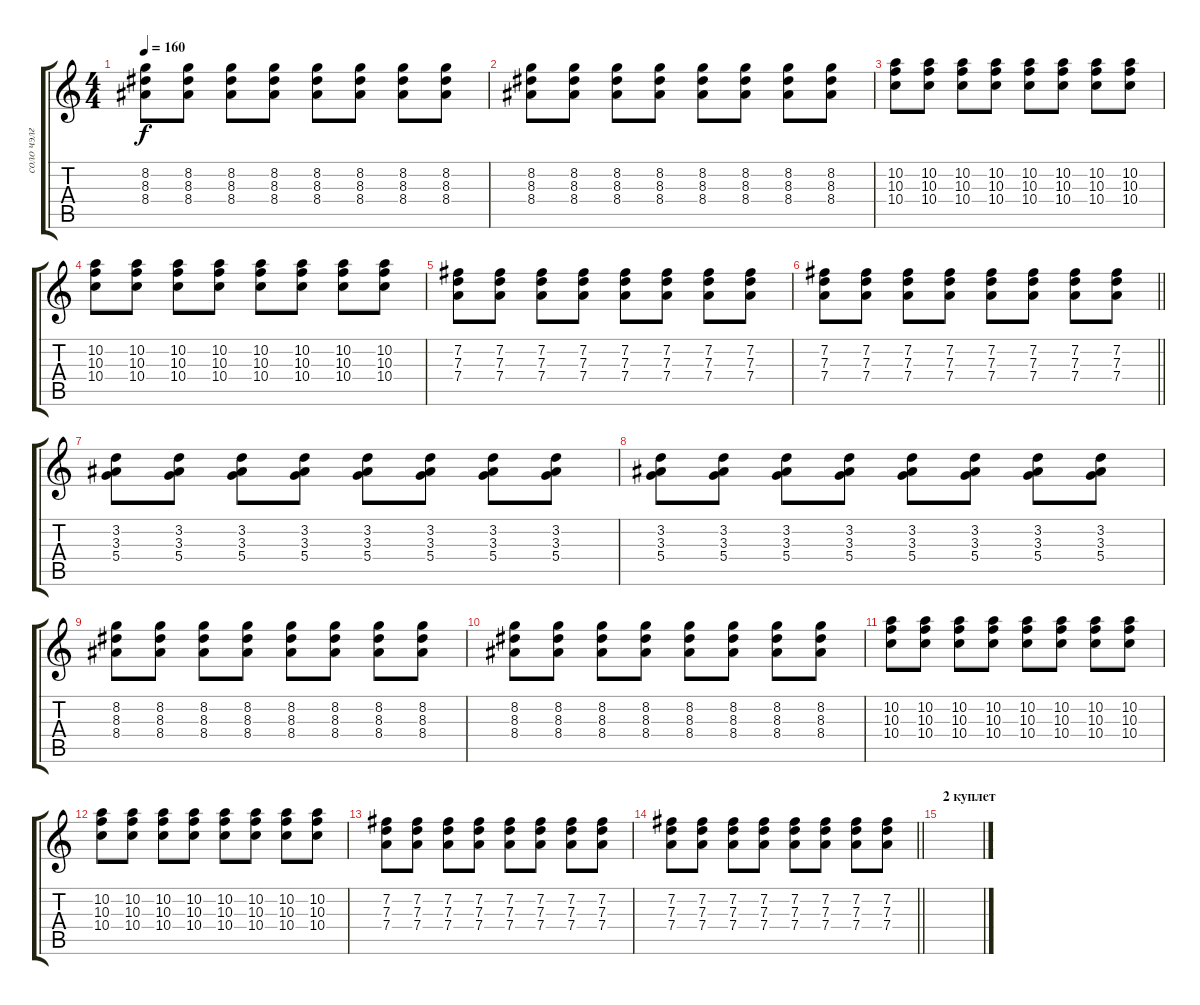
\track ("соло чэлг" "соло чэлг") {instrument electricguitarclean}
\staff {score tabs}
\tuning (E4 B3 G3 D3 A2 E2) {hide}
\ts (4 4)
\tempo 160
\clef g2
\ks c
(8.2 8.3 8.4).8{dy f} (8.2 8.3 8.4).8 (8.2 8.3 8.4).8 (8.2 8.3 8.4).8 (8.2 8.3 8.4).8 (8.2 8.3 8.4).8 (8.2 8.3 8.4).8 (8.2 8.3 8.4).8 |
(8.2 8.3 8.4).8 (8.2 8.3 8.4).8 (8.2 8.3 8.4).8 (8.2 8.3 8.4).8 (8.2 8.3 8.4).8 (8.2 8.3 8.4).8 (8.2 8.3 8.4).8 (8.2 8.3 8.4).8 |
(10.2 10.3 10.4).8 (10.2 10.3 10.4).8 (10.2 10.3 10.4).8 (10.2 10.3 10.4).8 (10.2 10.3 10.4).8 (10.2 10.3 10.4).8 (10.2 10.3 10.4).8 (10.2 10.3 10.4).8 |
(10.2 10.3 10.4).8 (10.2 10.3 10.4).8 (10.2 10.3 10.4).8 (10.2 10.3 10.4).8 (10.2 10.3 10.4).8 (10.2 10.3 10.4).8 (10.2 10.3 10.4).8 (10.2 10.3 10.4).8 |
(7.2 7.3 7.4).8 (7.2 7.3 7.4).8 (7.2 7.3 7.4).8 (7.2 7.3 7.4).8 (7.2 7.3 7.4).8 (7.2 7.3 7.4).8 (7.2 7.3 7.4).8 (7.2 7.3 7.4).8 |
\barLineRight lightlight
(7.2 7.3 7.4).8 (7.2 7.3 7.4).8 (7.2 7.3 7.4).8 (7.2 7.3 7.4).8 (7.2 7.3 7.4).8 (7.2 7.3 7.4).8 (7.2 7.3 7.4).8 (7.2 7.3 7.4).8 |
(3.2 3.3 5.4).8 (3.2 3.3 5.4).8 (3.2 3.3 5.4).8 (3.2 3.3 5.4).8 (3.2 3.3 5.4).8 (3.2 3.3 5.4).8 (3.2 3.3 5.4).8 (3.2 3.3 5.4).8 |
(3.2 3.3 5.4).8 (3.2 3.3 5.4).8 (3.2 3.3 5.4).8 (3.2 3.3 5.4).8 (3.2 3.3 5.4).8 (3.2 3.3 5.4).8 (3.2 3.3 5.4).8 (3.2 3.3 5.4).8 |
(8.2 8.3 8.4).8 (8.2 8.3 8.4).8 (8.2 8.3 8.4).8 (8.2 8.3 8.4).8 (8.2 8.3 8.4).8 (8.2 8.3 8.4).8 (8.2 8.3 8.4).8 (8.2 8.3 8.4).8 |
(8.2 8.3 8.4).8 (8.2 8.3 8.4).8 (8.2 8.3 8.4).8 (8.2 8.3 8.4).8 (8.2 8.3 8.4).8 (8.2 8.3 8.4).8 (8.2 8.3 8.4).8 (8.2 8.3 8.4).8 |
(10.2 10.3 10.4).8 (10.2 10.3 10.4).8 (10.2 10.3 10.4).8 (10.2 10.3 10.4).8 (10.2 10.3 10.4).8 (10.2 10.3 10.4).8 (10.2 10.3 10.4).8 (10.2 10.3 10.4).8 |
(10.2 10.3 10.4).8 (10.2 10.3 10.4).8 (10.2 10.3 10.4).8 (10.2 10.3 10.4).8 (10.2 10.3 10.4).8 (10.2 10.3 10.4).8 (10.2 10.3 10.4).8 (10.2 10.3 10.4).8 |
(7.2 7.3 7.4).8 (7.2 7.3 7.4).8 (7.2 7.3 7.4).8 (7.2 7.3 7.4).8 (7.2 7.3 7.4).8 (7.2 7.3 7.4).8 (7.2 7.3 7.4).8 (7.2 7.3 7.4).8 |
\barLineRight lightlight
(7.2 7.3 7.4).8 (7.2 7.3 7.4).8 (7.2 7.3 7.4).8 (7.2 7.3 7.4).8 (7.2 7.3 7.4).8 (7.2 7.3 7.4).8 (7.2 7.3 7.4).8 (7.2 7.3 7.4).8 |
\section ("" "2 куплет")
